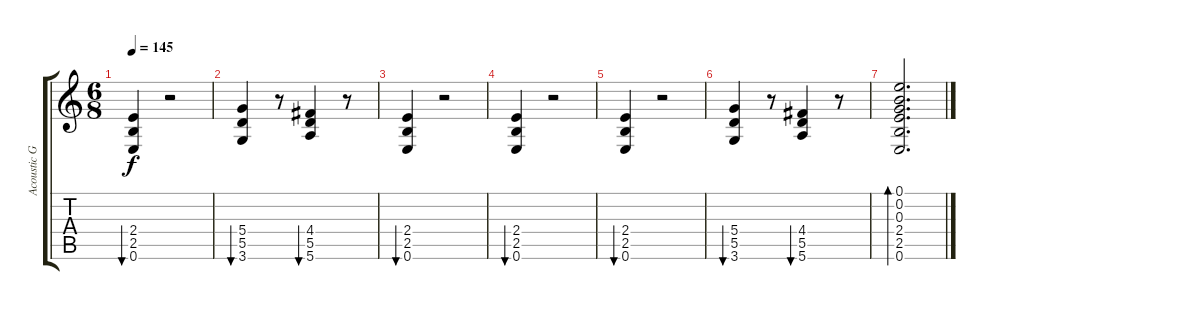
\track ("Acoustic Guitar" "Acoustic G") {instrument acousticguitarsteel}
\staff {score tabs}
\tuning (E4 B3 G3 D3 A2 E2) {hide}
\ts (6 8)
\tempo 145
\clef g2
\ks c
(2.4 2.5 0.6).4{bu 240 dy f} r.2 |
(5.4 5.5 3.6).4{bu 240} r.8 (4.4 5.5 5.6).4{bu 240} r.8 |
(2.4 2.5 0.6).4{bu 240} r.2 |
(2.4 2.5 0.6).4{bu 240} r.2 |
(2.4 2.5 0.6).4{bu 240} r.2 |
(5.4 5.5 3.6).4{bu 240} r.8 (4.4 5.5 5.6).4{bu 240} r.8 |
(0.1 0.2 0.3 2.4 2.5 0.6).2{d bd 480}
